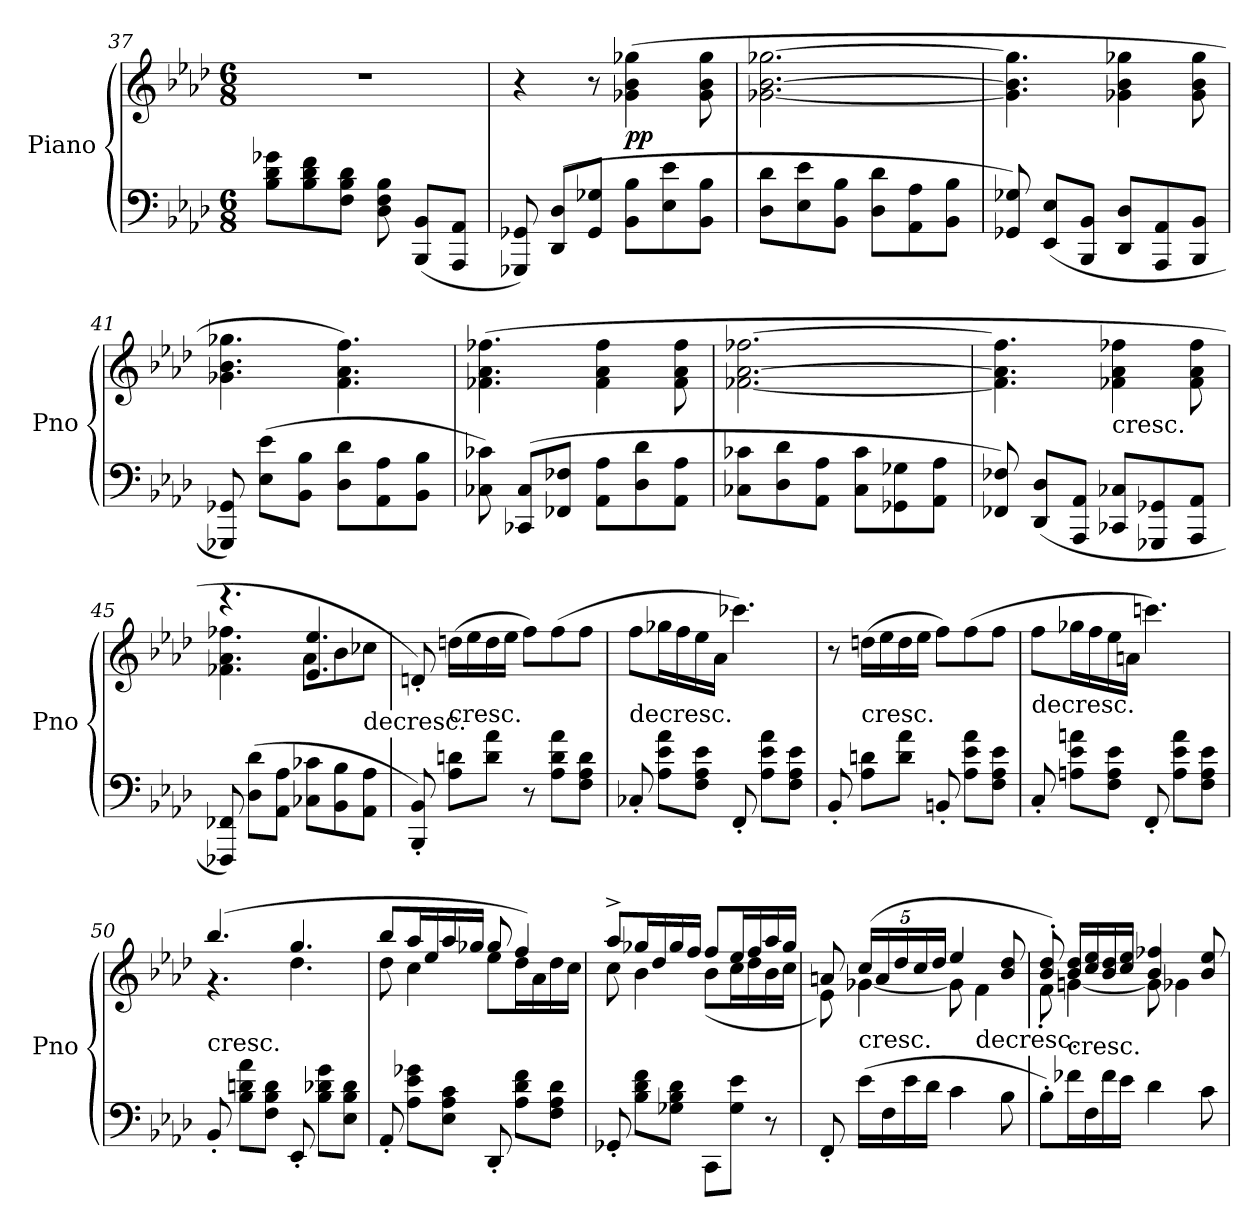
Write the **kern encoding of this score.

**kern	**kern	**dynam
*part1	*part1	*part1
*staff2	*staff1	*staff1/2
*I"Piano	*	*
*I'Pno	*	*
*clefF4	*clefG2	*
*k[b-e-a-d-]	*k[b-e-a-d-]	*
*M6/8	*M6/8	*
=37	=37	=37
8B-\ 8d-\ 8g-X\L	2.r	.
8B-\ 8d-\ 8f\	.	.
8F\ 8B-\ 8d-\J	.	.
8D-\ 8F\ 8B-\	.	.
(8BBB-/ 8BB-/L	.	.
8AAA-/ 8AA-/J	.	.
=38	=38	=38
8GGG-X/ 8GG-X/)	4r	.
(8DD-/ 8D-/L	.	.
8GG-/ 8G-X/J	8r	.
8BB-\ 8B-\L	(4g-X\ 4b-\ 4gg-X\	pp
8E-\ 8e-\	.	.
8BB-\ 8B-\J	8g-\ 8b-\ 8gg-\	.
=39	=39	=39
8D-\ 8d-\L	[2.g-X\ [2.b-\ [2.gg-X\	.
8E-\ 8e-\	.	.
8BB-\ 8B-\J	.	.
8D-\ 8d-\L	.	.
8AA-\ 8A-\	.	.
8BB-\ 8B-\J	.	.
=40	=40	=40
8GG-X/ 8G-X/)	4.g-]\ 4.b-]\ 4.gg-]\	.
(8EE-/ 8E-/L	.	.
8BBB-/ 8BB-/J	.	.
8DD-/ 8D-/L	4g-X\ 4b-\ 4gg-X\	.
8AAA-/ 8AA-/	.	.
8BBB-/ 8BB-/J	8g-\ 8b-\ 8gg-\	.
=41	=41	=41
8GGG-X/ 8GG-X/)	4.g-X\ 4.b-\ 4.gg-X\	.
(8E-\ 8e-\L	.	.
8BB-\ 8B-\J	.	.
8D-\ 8d-\L	4.f\ 4.a-\ 4.ff\)	.
8AA-\ 8A-\	.	.
8BB-\ 8B-\J	.	.
=42	=42	=42
8C-X\ 8c-X\)	(4.f-X\ 4.a-\ 4.ff-X\	.
(8CC-X/ 8C-/L	.	.
8FF-X/ 8F-X/J	.	.
8AA-\ 8A-\L	4f-\ 4a-\ 4ff-\	.
8D-\ 8d-\	.	.
8AA-\ 8A-\J	8f-\ 8a-\ 8ff-\	.
=43	=43	=43
8C-X\ 8c-X\L	[2.f-X\ [2.a-\ [2.ff-X\	.
8D-\ 8d-\	.	.
8AA-\ 8A-\J	.	.
8C-\ 8c-\L	.	.
8GG-X\ 8G-X\	.	.
8AA-\ 8A-\J	.	.
=44	=44	=44
8FF-X/ 8F-X/)	4.f-]\ 4.a-]\ 4.ff-]\	.
(8DD-/ 8D-/L	.	.
8AAA-/ 8AA-/J	.	.
!	!LO:TX:c:t=cresc.	!
8CC-X/ 8C-X/L	4f-X\ 4a-\ 4ff-X\	.
8GGG-X/ 8GG-X/	.	.
8AAA-/ 8AA-/J	8f-\ 8a-\ 8ff-\	.
=45	=45	=45
*	*^	*
8FFF-X/ 8FF-X/)	4.r	4.f-X\ 4.a-\ 4.ff-X\	.
(8D-\ 8d-\L	.	.	.
8AA-\ 8A-\J	.	.	.
8C-X\ 8c-X\L	4.e-/ 4.ee-/	8a-\L	.
8BB-\ 8B-\	.	8b-\	.
!	!	!LO:TX:c:t=decresc.	!
8AA-\ 8A-\J	.	8cc-X\J	.
*	*v	*v	*
=46	=46	=46
8BBB-'/ 8BB-'/)	8dn'/)	.
!	!LO:TX:c:t=cresc.	!
8A-\ 8dn\L	(16ddn\LL	.
.	16ee-\	.
8d\ 8a-\J	16dd\	.
.	16ee-\JJ	.
8r	8ff\L)	.
8A-\ 8d\ 8a-\L	(8ff\	.
8F\ 8A-\ 8d\J	8ff\J	.
=47	=47	=47
!	!LO:TX:c:t=decresc.	!
8C-X'/	8ff\L	.
8A-\ 8e-\ 8a-\L	16gg-X\L	.
.	16ff\	.
8F\ 8A-\ 8e-\J	16ee-\	.
.	16a-\JJ	.
8FF'/	4.ccc-X\)	.
8A-\ 8e-\ 8a-\L	.	.
8F\ 8A-\ 8e-\J	.	.
=48	=48	=48
8BB-'/	8r	.
!	!LO:TX:c:t=cresc.	!
8A-\ 8dn\L	(16ddn\LL	.
.	16ee-\	.
8d\ 8a-\J	16dd\	.
.	16ee-\JJ	.
8BBn'/	8ff\L)	.
8A-\ 8e-\ 8a-\L	(8ff\	.
8F\ 8A-\ 8e-\J	8ff\J	.
=49	=49	=49
!	!LO:TX:c:t=decresc.	!
8C'/	8ff\L	.
8An\ 8e-\ 8an\L	16gg-X\L	.
.	16ff\	.
8F\ 8A\ 8e-\J	16ee-\	.
.	16an\JJ	.
8FF'/	4.cccn\)	.
8A\ 8e-\ 8a\L	.	.
8F\ 8A\ 8e-\J	.	.
=50	=50	=50
*	*^	*
!	!LO:TX:c:t=cresc.	!	!
8BB-'/	(4.bb-/	4.r	.
8B-\ 8dn\ 8a-\L	.	.	.
8F\ 8B-\ 8d\J	.	.	.
8EE-'/	4.gg/	4.dd-\	.
8B-\ 8d-X\ 8g\L	.	.	.
8E-\ 8B-\ 8d-\J	.	.	.
=51	=51	=51	=51
8AA-'/	8bb-/L	8dd-\	.
8A-\ 8e-\ 8g-X\L	16aa-/L	4cc\	.
.	16ee-/	.	.
8E-\ 8A-\ 8c\J	16aa-/	.	.
.	16gg-X/JJ	.	.
8DD-'/	8gg-/	8ee-\L	.
8A-\ 8d-\ 8f\L	4ff/)	16dd-\L	.
.	.	16a-\	.
8F\ 8A-\ 8d-\J	.	16dd-\	.
.	.	16cc\JJ	.
=52	=52	=52	=52
8GG-X'/	8aa-^/L	8cc\	.
8B-\ 8d-\ 8f\L	16gg-X/L	4b-\	.
.	16dd-/	.	.
8G-X\ 8B-\ 8d-\J	16gg-/	.	.
.	16ff/JJ	.	.
8CC\L	8ff/L	(8b-\L	.
8G-\ 8e-\J	16ee-/L	16cc\L	.
.	16ff/	16dd-\	.
8r	16aa-/	16b-\	.
.	16gg-/JJ	16cc\JJ	.
=53	=53	=53	=53
8FF'/	8an/	8e-\)	.
!	!LO:TX:c:t=cresc.	!	!
(16e-\LL	(20cc/LL	[4g-X\	.
.	20a/	.	.
16F\	.	.	.
.	20dd-/	.	.
16e-\	.	.	.
.	20cc/	.	.
16d-\JJ	.	.	.
.	20dd-/JJ	.	.
4c\	4ee-/	8g-\]	.
!	!	!LO:TX:c:t=decresc.	!
.	.	4f\	.
8B-\	8b-/ 8dd-/	.	.
=54	=54	=54	=54
8B-'\L)	8b-'/ 8dd-'/)	8f'\	.
!	!LO:TX:c:t=cresc.	!	!
16f-X\L	16b-/ 16dd-/LL	[4gn\	.
16F\	16cc/ 16ee-/	.	.
16f-\	16b-/ 16dd-/	.	.
16e-\JJ	16cc/ 16ee-/JJ	.	.
4d-\	4b-/ 4ff-X/	8g\]	.
.	.	4g-X\	.
8c\	8b-/ 8ee-/	.	.
*	*v	*v	*
=	=	=
*-	*-	*-
